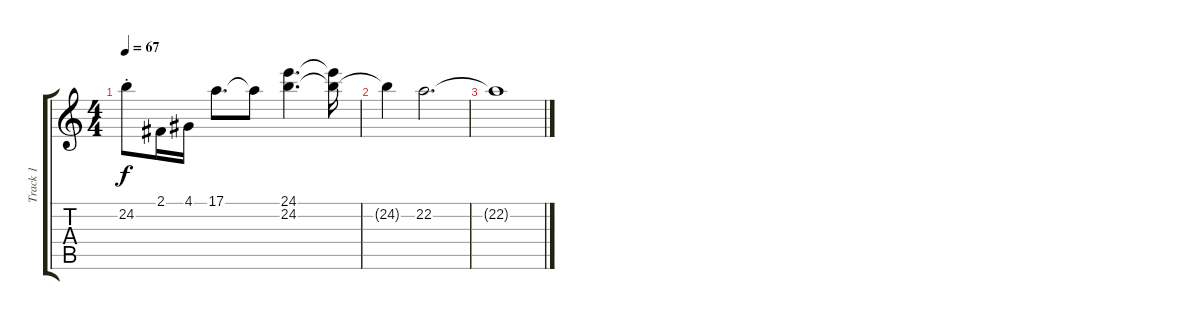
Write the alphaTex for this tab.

\track ("Track 1" "Track 1") {instrument tremolostrings}
\staff {score tabs}
\tuning (E4 B3 G3 D3 A2 E2) {hide}
\ts (4 4)
\tempo 67
\clef g2
\ks c
24.2{st}.8{dy f} 2.1.16 4.1.16 17.1.8{d} 17.1{t}.8 (24.1 24.2).4{d} (24.1{t} 24.2{t}).16 |
24.2{t}.4 22.2.2{d} |
22.2{t}.1
